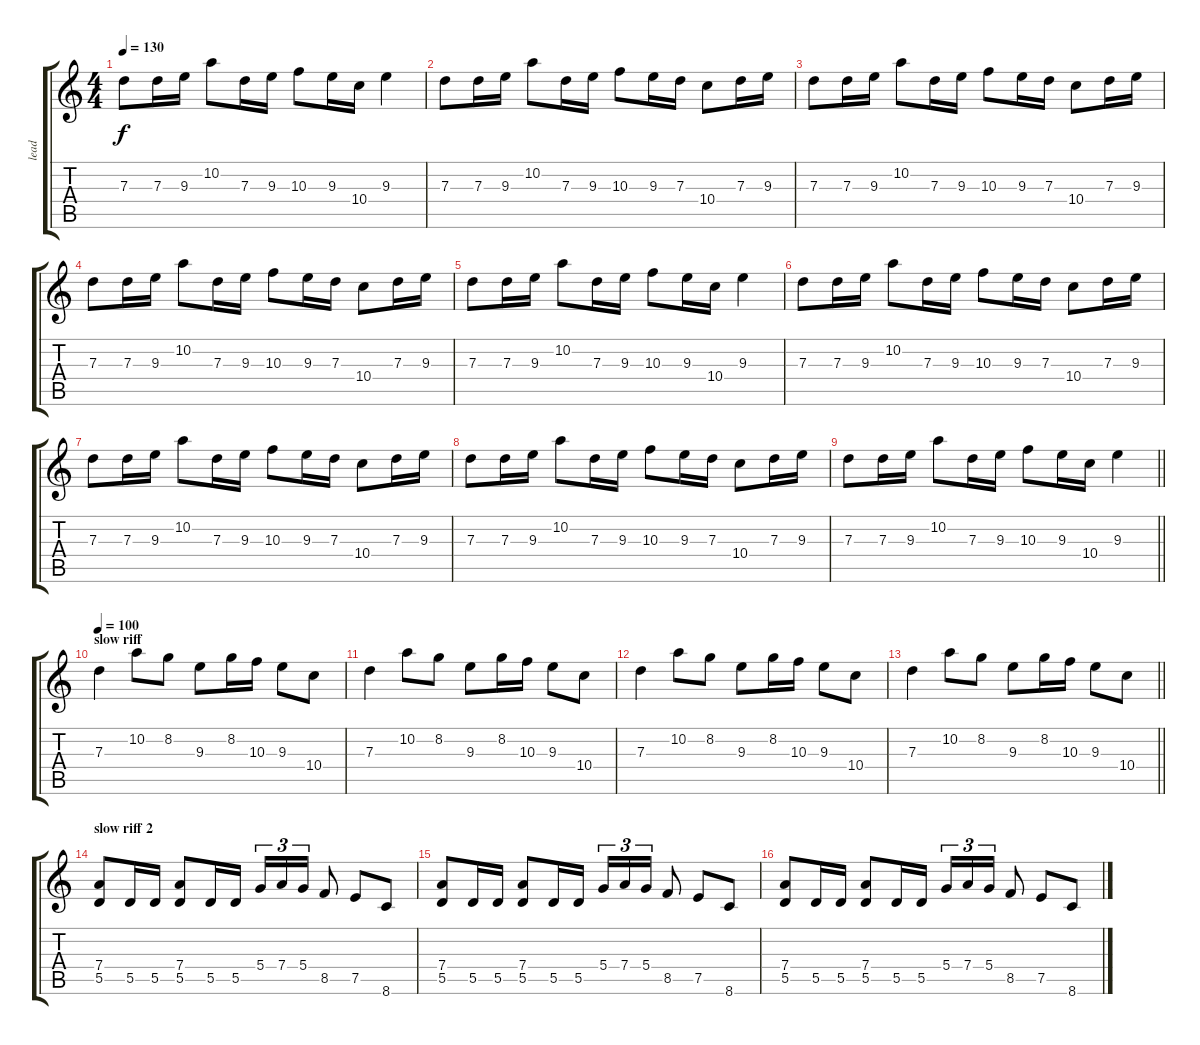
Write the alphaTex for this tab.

\track ("lead" "lead") {instrument acousticguitarsteel}
\staff {score tabs}
\tuning (E4 B3 G3 D3 A2 E2) {hide}
\ts (4 4)
\tempo 130
\clef g2
\ks c
7.3.8{dy f} 7.3.16 9.3.16 10.2.8 7.3.16 9.3.16 10.3.8 9.3.16 10.4.16 9.3.4 |
7.3.8 7.3.16 9.3.16 10.2.8 7.3.16 9.3.16 10.3.8 9.3.16 7.3.16 10.4.8 7.3.16 9.3.16 |
7.3.8 7.3.16 9.3.16 10.2.8 7.3.16 9.3.16 10.3.8 9.3.16 7.3.16 10.4.8 7.3.16 9.3.16 |
7.3.8 7.3.16 9.3.16 10.2.8 7.3.16 9.3.16 10.3.8 9.3.16 7.3.16 10.4.8 7.3.16 9.3.16 |
7.3.8 7.3.16 9.3.16 10.2.8 7.3.16 9.3.16 10.3.8 9.3.16 10.4.16 9.3.4 |
7.3.8 7.3.16 9.3.16 10.2.8 7.3.16 9.3.16 10.3.8 9.3.16 7.3.16 10.4.8 7.3.16 9.3.16 |
7.3.8 7.3.16 9.3.16 10.2.8 7.3.16 9.3.16 10.3.8 9.3.16 7.3.16 10.4.8 7.3.16 9.3.16 |
7.3.8 7.3.16 9.3.16 10.2.8 7.3.16 9.3.16 10.3.8 9.3.16 7.3.16 10.4.8 7.3.16 9.3.16 |
\barLineRight lightlight
7.3.8 7.3.16 9.3.16 10.2.8 7.3.16 9.3.16 10.3.8 9.3.16 10.4.16 9.3.4 |
\section ("" "slow riff")
\tempo 100
7.3.4 10.2.8 8.2.8 9.3.8 8.2.16 10.3.16 9.3.8 10.4.8 |
7.3.4 10.2.8 8.2.8 9.3.8 8.2.16 10.3.16 9.3.8 10.4.8 |
7.3.4 10.2.8 8.2.8 9.3.8 8.2.16 10.3.16 9.3.8 10.4.8 |
\barLineRight lightlight
7.3.4 10.2.8 8.2.8 9.3.8 8.2.16 10.3.16 9.3.8 10.4.8 |
\section ("" "slow riff 2")
(7.4 5.5).8 5.5.16 5.5.16 (7.4 5.5).8 5.5.16 5.5.16 5.4.16{tu (3 2)} 7.4.16{tu (3 2)} 5.4.16{tu (3 2)} 8.5.8 7.5.8 8.6.8 |
(7.4 5.5).8 5.5.16 5.5.16 (7.4 5.5).8 5.5.16 5.5.16 5.4.16{tu (3 2)} 7.4.16{tu (3 2)} 5.4.16{tu (3 2)} 8.5.8 7.5.8 8.6.8 |
(7.4 5.5).8 5.5.16 5.5.16 (7.4 5.5).8 5.5.16 5.5.16 5.4.16{tu (3 2)} 7.4.16{tu (3 2)} 5.4.16{tu (3 2)} 8.5.8 7.5.8 8.6.8
